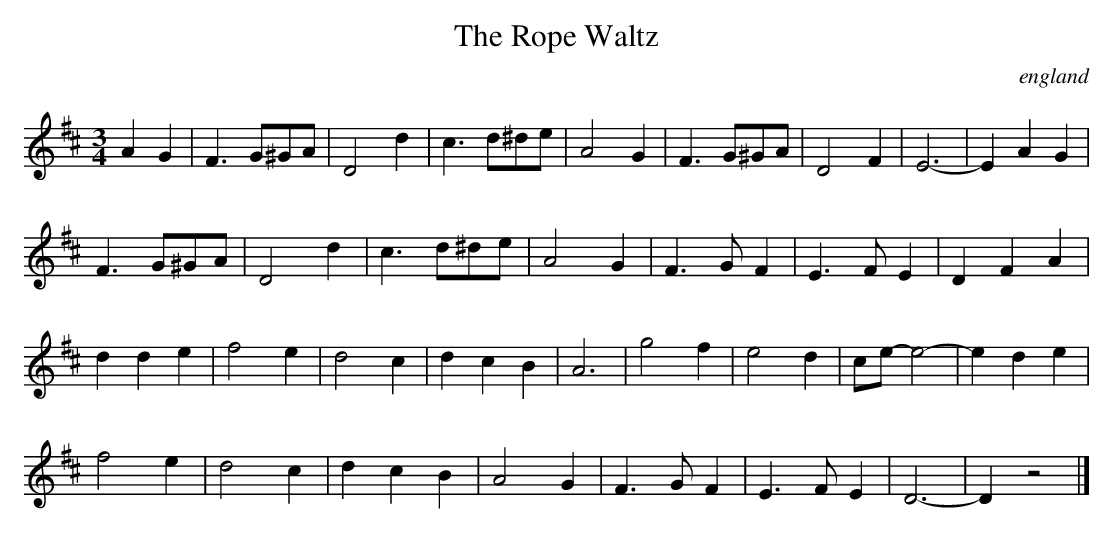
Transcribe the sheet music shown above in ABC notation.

X:1
T:Rope Waltz, The
O:england
M:3/4
L:1/8
K:D
A2 G2|F3 G^GA|D4 d2|c3 d^de|A4 G2|F3 G^GA|D4 F2|E6-|E2 A2 G2|
F3 G^GA|D4 d2|c3 d^de|A4 G2|F3 G F2|E3 F E2|D2 F2 A2|
d2 d2 e2|f4 e2|d4 c2|d2 c2 B2|A6|g4 f2|e4 d2|ce- e4-|e2 d2 e2|
f4 e2|d4 c2|d2 c2 B2|A4 G2|F3 G F2|E3 F E2|D6-|D2 z4|]
